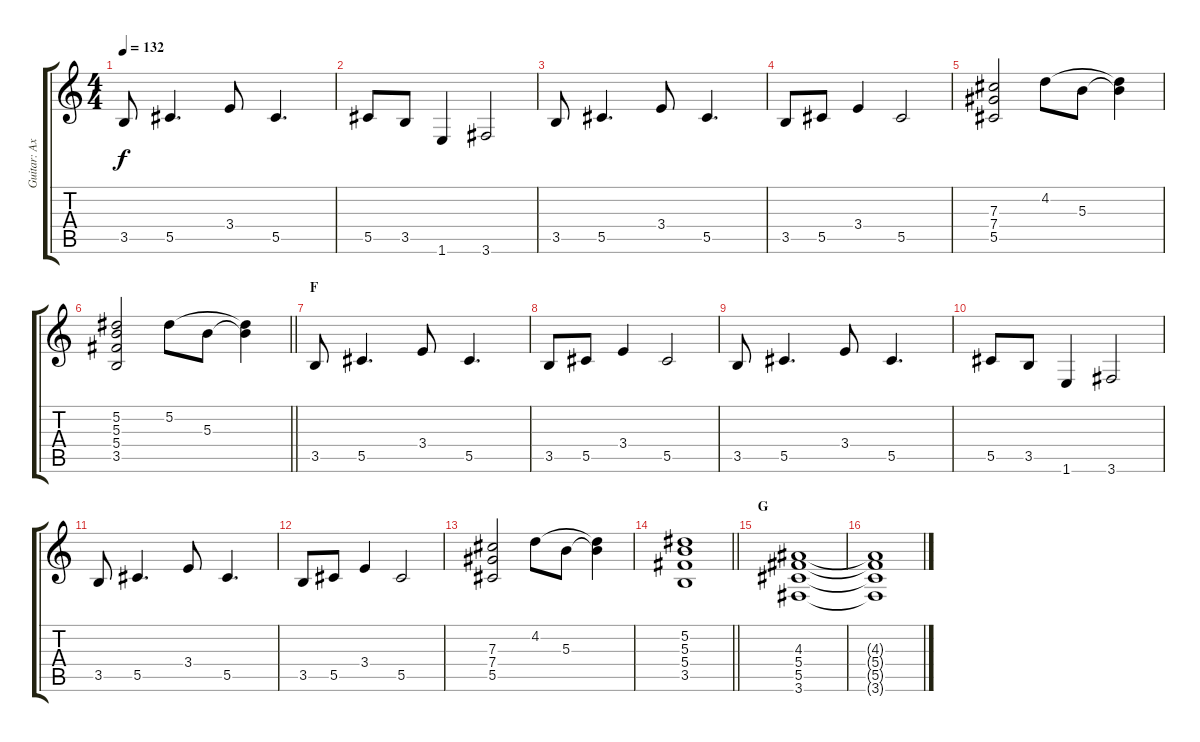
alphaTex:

\track ("Guitar: Axel" "Guitar: Ax") {instrument distortionguitar}
\staff {score tabs}
\tuning (Eb4 Bb3 Gb3 Db3 Ab2 Eb2) {hide}
\ts (4 4)
\tempo 132
\clef g2
\ks c
3.5.8{dy f} 5.5.4{d} 3.4.8 5.5.4{d} |
5.5.8 3.5.8 1.6.4 3.6.2 |
3.5.8 5.5.4{d} 3.4.8 5.5.4{d} |
3.5.8 5.5.8 3.4.4 5.5.2 |
(7.3 7.4 5.5).2 4.2.8 5.3.8 (4.2{t} 5.3{t}).4 |
\barLineRight lightlight
(5.2 5.3 5.4 3.5).2 5.2.8 5.3.8 (5.2{t} 5.3{t}).4 |
\section ("" "F")
3.5.8 5.5.4{d} 3.4.8 5.5.4{d} |
3.5.8 5.5.8 3.4.4 5.5.2 |
3.5.8 5.5.4{d} 3.4.8 5.5.4{d} |
5.5.8 3.5.8 1.6.4 3.6.2 |
3.5.8 5.5.4{d} 3.4.8 5.5.4{d} |
3.5.8 5.5.8 3.4.4 5.5.2 |
(7.3 7.4 5.5).2 4.2.8 5.3.8 (4.2{t} 5.3{t}).4 |
\barLineRight lightlight
(5.2 5.3 5.4 3.5).1 |
\section ("" "G")
(4.3 5.4 5.5 3.6).1 |
(4.3{t} 5.4{t} 5.5{t} 3.6{t}).1
